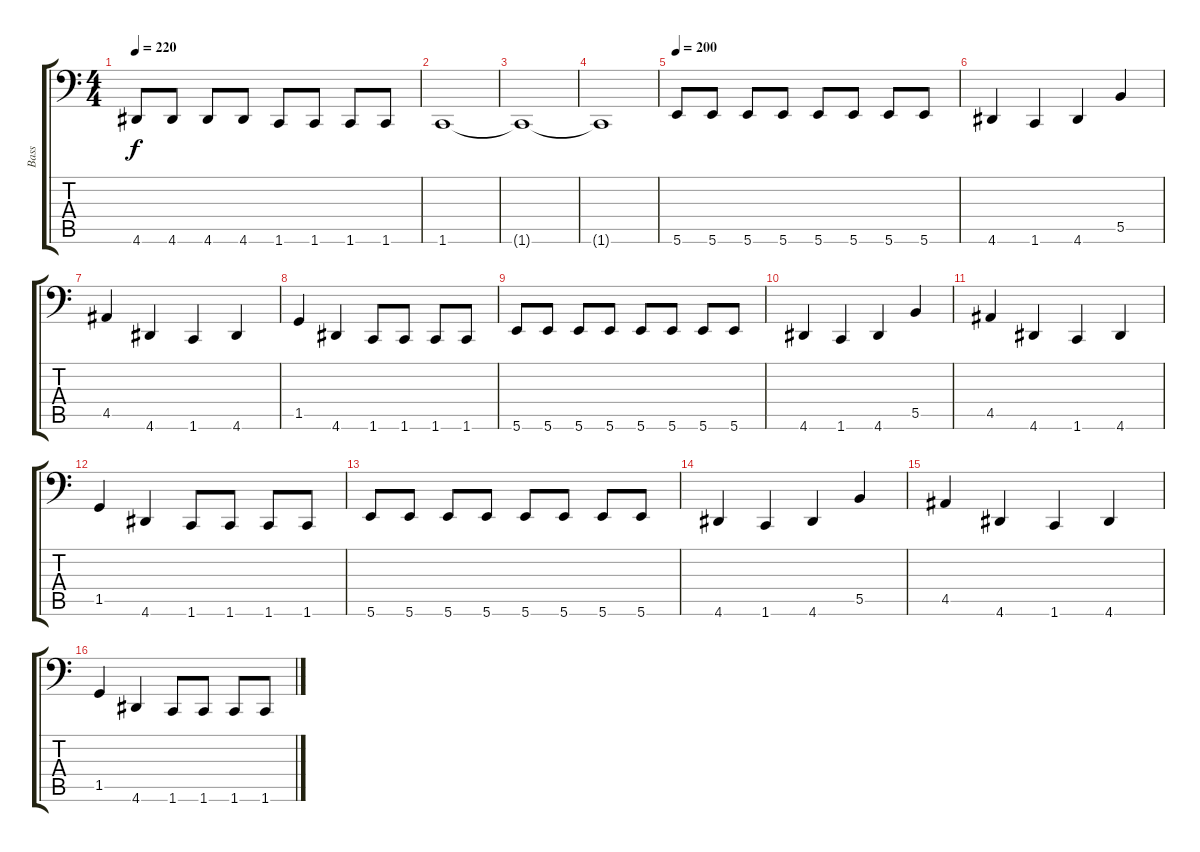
\track ("Bass" "Bass") {instrument electricbassfinger}
\staff {score tabs}
\tuning (Db3 Ab2 E2 B1 Gb1 B0) {hide}
\ts (4 4)
\tempo 220
\clef f4
\ks c
4.6.8{dy f} 4.6.8 4.6.8 4.6.8 1.6.8 1.6.8 1.6.8 1.6.8 |
1.6.1 |
1.6{t}.1 |
1.6{t}.1 |
\tempo 200
5.6.8 5.6.8 5.6.8 5.6.8 5.6.8 5.6.8 5.6.8 5.6.8 |
4.6.4 1.6.4 4.6.4 5.5.4 |
4.5.4 4.6.4 1.6.4 4.6.4 |
1.5.4 4.6.4 1.6.8 1.6.8 1.6.8 1.6.8 |
5.6.8 5.6.8 5.6.8 5.6.8 5.6.8 5.6.8 5.6.8 5.6.8 |
4.6.4 1.6.4 4.6.4 5.5.4 |
4.5.4 4.6.4 1.6.4 4.6.4 |
1.5.4 4.6.4 1.6.8 1.6.8 1.6.8 1.6.8 |
5.6.8 5.6.8 5.6.8 5.6.8 5.6.8 5.6.8 5.6.8 5.6.8 |
4.6.4 1.6.4 4.6.4 5.5.4 |
4.5.4 4.6.4 1.6.4 4.6.4 |
1.5.4 4.6.4 1.6.8 1.6.8 1.6.8 1.6.8
